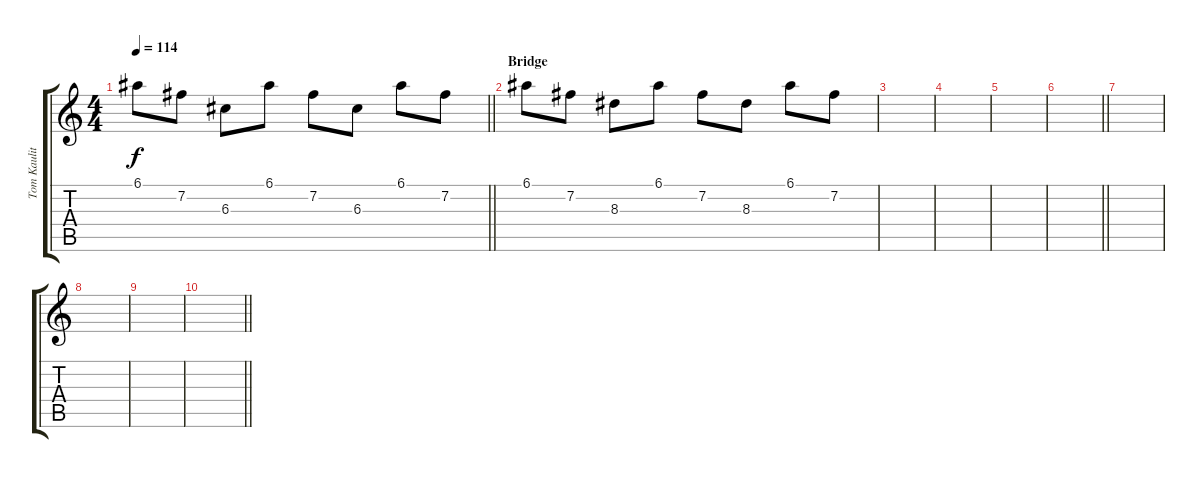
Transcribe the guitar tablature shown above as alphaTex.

\track ("Tom Kaulitz (2nd)" "Tom Kaulit") {instrument electricguitarclean}
\staff {score tabs}
\tuning (E4 B3 G3 D3 A2 E2) {hide}
\ts (4 4)
\tempo 114
\clef g2
\barLineRight lightlight
\ks c
6.1.8{dy f} 7.2.8 6.3.8 6.1.8 7.2.8 6.3.8 6.1.8 7.2.8 |
\section ("" "Bridge")
6.1.8 7.2.8 8.3.8 6.1.8 7.2.8 8.3.8 6.1.8 7.2.8 |
|
|
|
\barLineRight lightlight
|
|
|
|
\barLineRight lightlight
